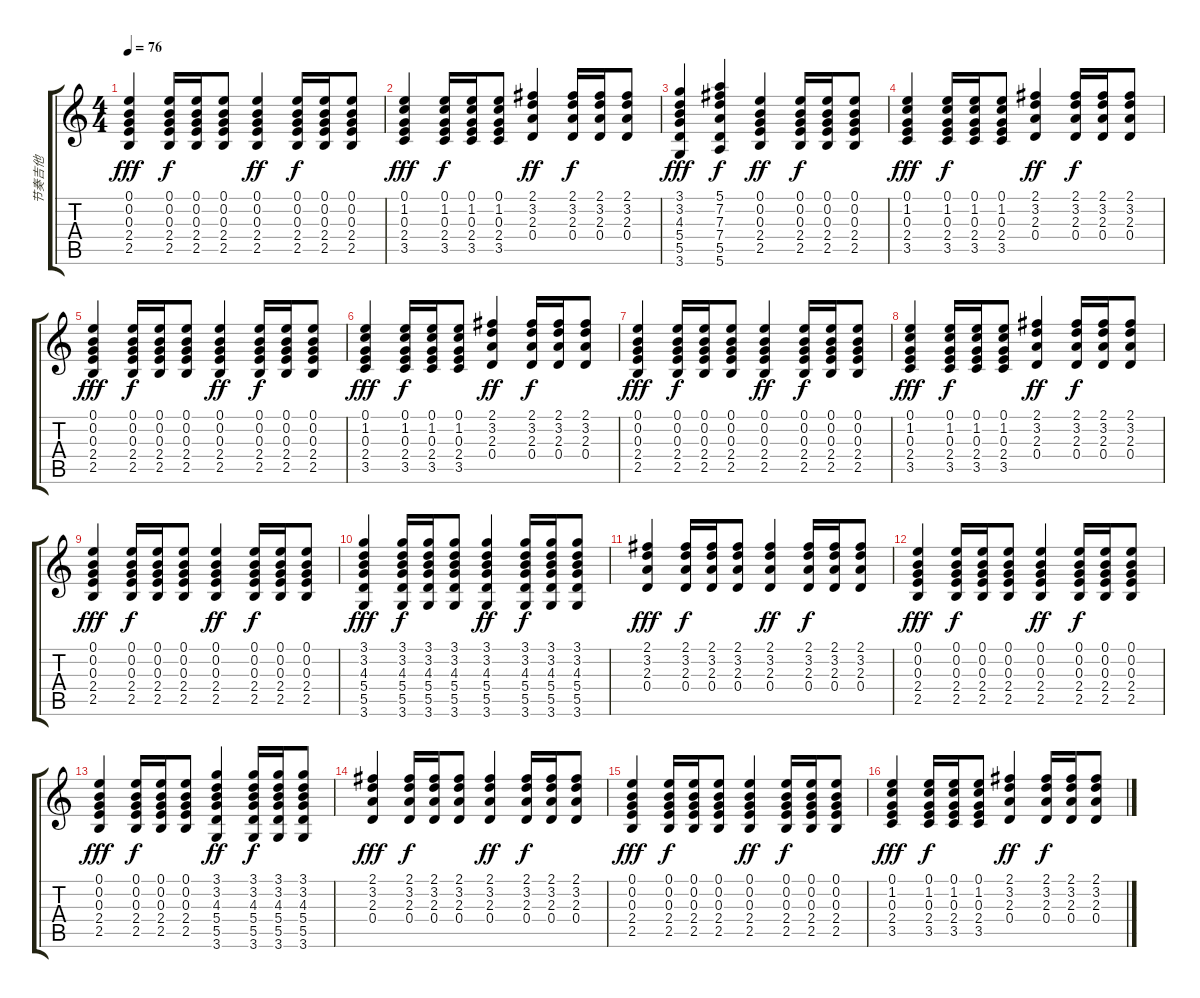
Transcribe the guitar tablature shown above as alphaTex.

\track ("节奏吉他" "节奏吉他") {instrument acousticguitarsteel}
\staff {score tabs}
\tuning (E4 B3 G3 D3 A2 E2) {hide}
\ts (4 4)
\tempo 76
\clef g2
\ks c
(0.1 0.2 0.3 2.4 2.5).4{dy fff} (0.1 0.2 0.3 2.4 2.5).16{dy f} (0.1 0.2 0.3 2.4 2.5).16 (0.1 0.2 0.3 2.4 2.5).8 (0.1 0.2 0.3 2.4 2.5).4{dy ff} (0.1 0.2 0.3 2.4 2.5).16{dy f} (0.1 0.2 0.3 2.4 2.5).16 (0.1 0.2 0.3 2.4 2.5).8 |
(0.1 1.2 0.3 2.4 3.5).4{dy fff} (0.1 1.2 0.3 2.4 3.5).16{dy f} (0.1 1.2 0.3 2.4 3.5).16 (0.1 1.2 0.3 2.4 3.5).8 (2.1 3.2 2.3 0.4).4{dy ff} (2.1 3.2 2.3 0.4).16{dy f} (2.1 3.2 2.3 0.4).16 (2.1 3.2 2.3 0.4).8 |
(3.1 3.2 4.3 5.4 5.5 3.6).4{dy fff} (5.1 7.2 7.3 7.4 5.5 5.6).4{dy f} (0.1 0.2 0.3 2.4 2.5).4{dy ff} (0.1 0.2 0.3 2.4 2.5).16{dy f} (0.1 0.2 0.3 2.4 2.5).16 (0.1 0.2 0.3 2.4 2.5).8 |
(0.1 1.2 0.3 2.4 3.5).4{dy fff} (0.1 1.2 0.3 2.4 3.5).16{dy f} (0.1 1.2 0.3 2.4 3.5).16 (0.1 1.2 0.3 2.4 3.5).8 (2.1 3.2 2.3 0.4).4{dy ff} (2.1 3.2 2.3 0.4).16{dy f} (2.1 3.2 2.3 0.4).16 (2.1 3.2 2.3 0.4).8 |
(0.1 0.2 0.3 2.4 2.5).4{dy fff} (0.1 0.2 0.3 2.4 2.5).16{dy f} (0.1 0.2 0.3 2.4 2.5).16 (0.1 0.2 0.3 2.4 2.5).8 (0.1 0.2 0.3 2.4 2.5).4{dy ff} (0.1 0.2 0.3 2.4 2.5).16{dy f} (0.1 0.2 0.3 2.4 2.5).16 (0.1 0.2 0.3 2.4 2.5).8 |
(0.1 1.2 0.3 2.4 3.5).4{dy fff} (0.1 1.2 0.3 2.4 3.5).16{dy f} (0.1 1.2 0.3 2.4 3.5).16 (0.1 1.2 0.3 2.4 3.5).8 (2.1 3.2 2.3 0.4).4{dy ff} (2.1 3.2 2.3 0.4).16{dy f} (2.1 3.2 2.3 0.4).16 (2.1 3.2 2.3 0.4).8 |
(0.1 0.2 0.3 2.4 2.5).4{dy fff} (0.1 0.2 0.3 2.4 2.5).16{dy f} (0.1 0.2 0.3 2.4 2.5).16 (0.1 0.2 0.3 2.4 2.5).8 (0.1 0.2 0.3 2.4 2.5).4{dy ff} (0.1 0.2 0.3 2.4 2.5).16{dy f} (0.1 0.2 0.3 2.4 2.5).16 (0.1 0.2 0.3 2.4 2.5).8 |
(0.1 1.2 0.3 2.4 3.5).4{dy fff} (0.1 1.2 0.3 2.4 3.5).16{dy f} (0.1 1.2 0.3 2.4 3.5).16 (0.1 1.2 0.3 2.4 3.5).8 (2.1 3.2 2.3 0.4).4{dy ff} (2.1 3.2 2.3 0.4).16{dy f} (2.1 3.2 2.3 0.4).16 (2.1 3.2 2.3 0.4).8 |
(0.1 0.2 0.3 2.4 2.5).4{dy fff} (0.1 0.2 0.3 2.4 2.5).16{dy f} (0.1 0.2 0.3 2.4 2.5).16 (0.1 0.2 0.3 2.4 2.5).8 (0.1 0.2 0.3 2.4 2.5).4{dy ff} (0.1 0.2 0.3 2.4 2.5).16{dy f} (0.1 0.2 0.3 2.4 2.5).16 (0.1 0.2 0.3 2.4 2.5).8 |
(3.1 3.2 4.3 5.4 5.5 3.6).4{dy fff} (3.1 3.2 4.3 5.4 5.5 3.6).16{dy f} (3.1 3.2 4.3 5.4 5.5 3.6).16 (3.1 3.2 4.3 5.4 5.5 3.6).8 (3.1 3.2 4.3 5.4 5.5 3.6).4{dy ff} (3.1 3.2 4.3 5.4 5.5 3.6).16{dy f} (3.1 3.2 4.3 5.4 5.5 3.6).16 (3.1 3.2 4.3 5.4 5.5 3.6).8 |
(2.1 3.2 2.3 0.4).4{dy fff} (2.1 3.2 2.3 0.4).16{dy f} (2.1 3.2 2.3 0.4).16 (2.1 3.2 2.3 0.4).8 (2.1 3.2 2.3 0.4).4{dy ff} (2.1 3.2 2.3 0.4).16{dy f} (2.1 3.2 2.3 0.4).16 (2.1 3.2 2.3 0.4).8 |
(0.1 0.2 0.3 2.4 2.5).4{dy fff} (0.1 0.2 0.3 2.4 2.5).16{dy f} (0.1 0.2 0.3 2.4 2.5).16 (0.1 0.2 0.3 2.4 2.5).8 (0.1 0.2 0.3 2.4 2.5).4{dy ff} (0.1 0.2 0.3 2.4 2.5).16{dy f} (0.1 0.2 0.3 2.4 2.5).16 (0.1 0.2 0.3 2.4 2.5).8 |
(0.1 0.2 0.3 2.4 2.5).4{dy fff} (0.1 0.2 0.3 2.4 2.5).16{dy f} (0.1 0.2 0.3 2.4 2.5).16 (0.1 0.2 0.3 2.4 2.5).8 (3.1 3.2 4.3 5.4 5.5 3.6).4{dy ff} (3.1 3.2 4.3 5.4 5.5 3.6).16{dy f} (3.1 3.2 4.3 5.4 5.5 3.6).16 (3.1 3.2 4.3 5.4 5.5 3.6).8 |
(2.1 3.2 2.3 0.4).4{dy fff} (2.1 3.2 2.3 0.4).16{dy f} (2.1 3.2 2.3 0.4).16 (2.1 3.2 2.3 0.4).8 (2.1 3.2 2.3 0.4).4{dy ff} (2.1 3.2 2.3 0.4).16{dy f} (2.1 3.2 2.3 0.4).16 (2.1 3.2 2.3 0.4).8 |
(0.1 0.2 0.3 2.4 2.5).4{dy fff} (0.1 0.2 0.3 2.4 2.5).16{dy f} (0.1 0.2 0.3 2.4 2.5).16 (0.1 0.2 0.3 2.4 2.5).8 (0.1 0.2 0.3 2.4 2.5).4{dy ff} (0.1 0.2 0.3 2.4 2.5).16{dy f} (0.1 0.2 0.3 2.4 2.5).16 (0.1 0.2 0.3 2.4 2.5).8 |
(0.1 1.2 0.3 2.4 3.5).4{dy fff} (0.1 1.2 0.3 2.4 3.5).16{dy f} (0.1 1.2 0.3 2.4 3.5).16 (0.1 1.2 0.3 2.4 3.5).8 (2.1 3.2 2.3 0.4).4{dy ff} (2.1 3.2 2.3 0.4).16{dy f} (2.1 3.2 2.3 0.4).16 (2.1 3.2 2.3 0.4).8
